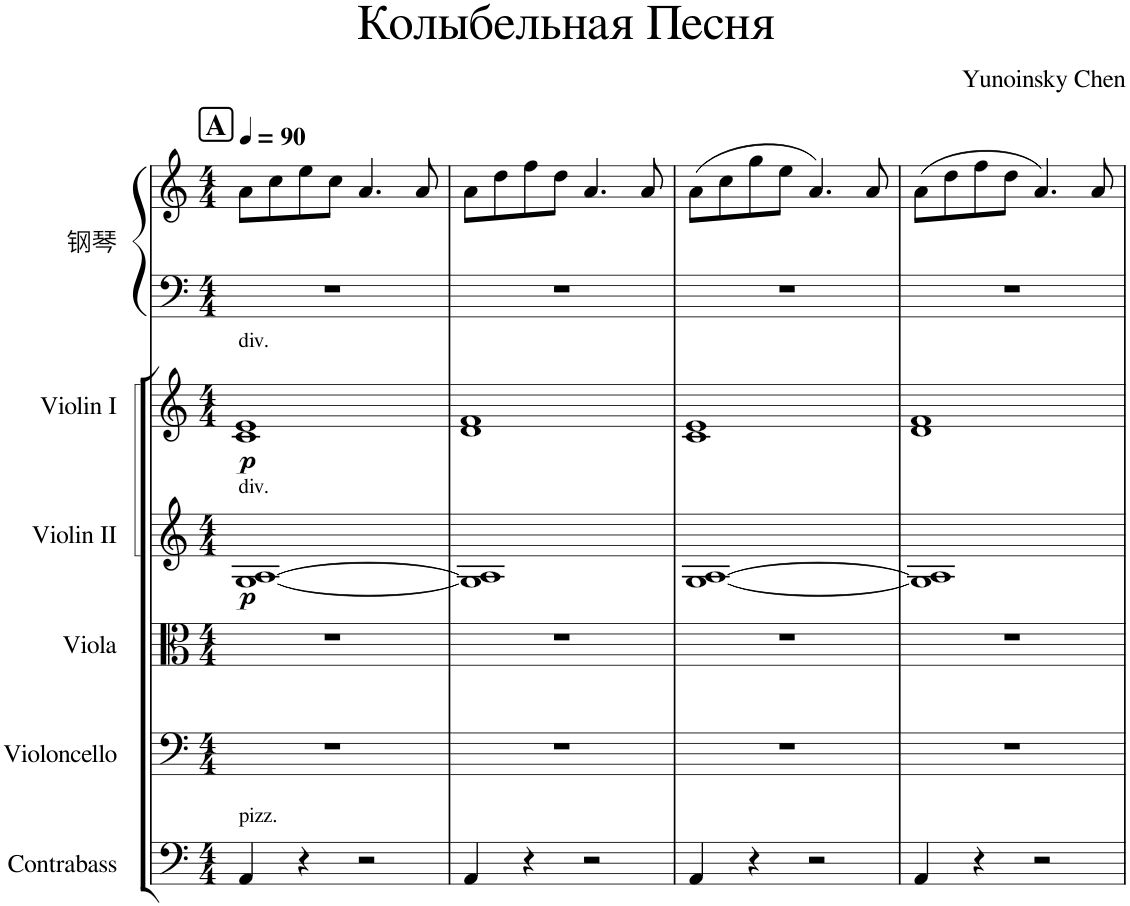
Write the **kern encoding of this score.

**kern	**kern	**kern	**kern	**dynam	**kern	**dynam	**kern	**kern
*part6	*part5	*part4	*part3	*part3	*part2	*part2	*part1	*part1
*staff7	*staff6	*staff5	*staff4	*staff4	*staff3	*staff3	*staff2	*staff1
*I"Contrabass	*I"Violoncello	*I"Viola	*I"Violin II	*	*I"Violin I	*	*I"钢琴	*
*I'Cb.	*I'Vc.	*I'Vla.	*I'Vln. II	*	*I'Vln. I	*	*	*
*clefF4	*clefF4	*clefC3	*clefG2	*	*clefG2	*	*clefF4	*clefG2
*Trd7c12	*	*	*	*	*	*	*	*
*k[]	*k[]	*k[]	*k[]	*	*k[]	*	*k[]	*k[]
*M4/4	*M4/4	*M4/4	*M4/4	*	*M4/4	*	*M4/4	*M4/4
*MM90	*MM90	*MM90	*MM90	*	*MM90	*	*MM90	*MM90
!!LO:REH:place=s1:a:B:cj:fs=14:t=A
=1	=1	=1	=1	=1	=1	=1	=1	=1
*	*	*	*	*	*^	*	*	*
!	!	!	!	!	!LO:TX:a:t=div.	!	!	!	!
!	!	!	!LO:TX:a:t=div.	!	!	!	!	!	!
!LO:TX:a:t=pizz.	!	!	!	!	!	!	!	!	!
!	!	!	!	!LO:DY:b	!	!	!LO:DY:b	!	!
4AA/	1r	1r	[1G [1A	p	1e	1c	p	1r	8a\L
.	.	.	.	.	.	.	.	.	8cc\
4r	.	.	.	.	.	.	.	.	8ee\
.	.	.	.	.	.	.	.	.	8cc\J
2r	.	.	.	.	.	.	.	.	4.a/
.	.	.	.	.	.	.	.	.	8a/
=2	=2	=2	=2	=2	=2	=2	=2	=2	=2
4AA/	1r	1r	1G] 1A]	.	1f	1d	.	1r	8a\L
.	.	.	.	.	.	.	.	.	8dd\
4r	.	.	.	.	.	.	.	.	8ff\
.	.	.	.	.	.	.	.	.	8dd\J
2r	.	.	.	.	.	.	.	.	4.a/
.	.	.	.	.	.	.	.	.	8a/
=3	=3	=3	=3	=3	=3	=3	=3	=3	=3
4AA/	1r	1r	[1G [1A	.	1e	1c	.	1r	(8a\L
.	.	.	.	.	.	.	.	.	8cc\
4r	.	.	.	.	.	.	.	.	8gg\
.	.	.	.	.	.	.	.	.	8ee\J
2r	.	.	.	.	.	.	.	.	4.a/)
.	.	.	.	.	.	.	.	.	8a/
=4	=4	=4	=4	=4	=4	=4	=4	=4	=4
4AA/	1r	1r	1G] 1A]	.	1f	1d	.	1r	(8a\L
.	.	.	.	.	.	.	.	.	8dd\
4r	.	.	.	.	.	.	.	.	8ff\
.	.	.	.	.	.	.	.	.	8dd\J
2r	.	.	.	.	.	.	.	.	4.a/)
.	.	.	.	.	.	.	.	.	8a/
*	*	*	*	*	*v	*v	*	*	*
=	=	=	=	=	=	=	=	=
*-	*-	*-	*-	*-	*-	*-	*-	*-
